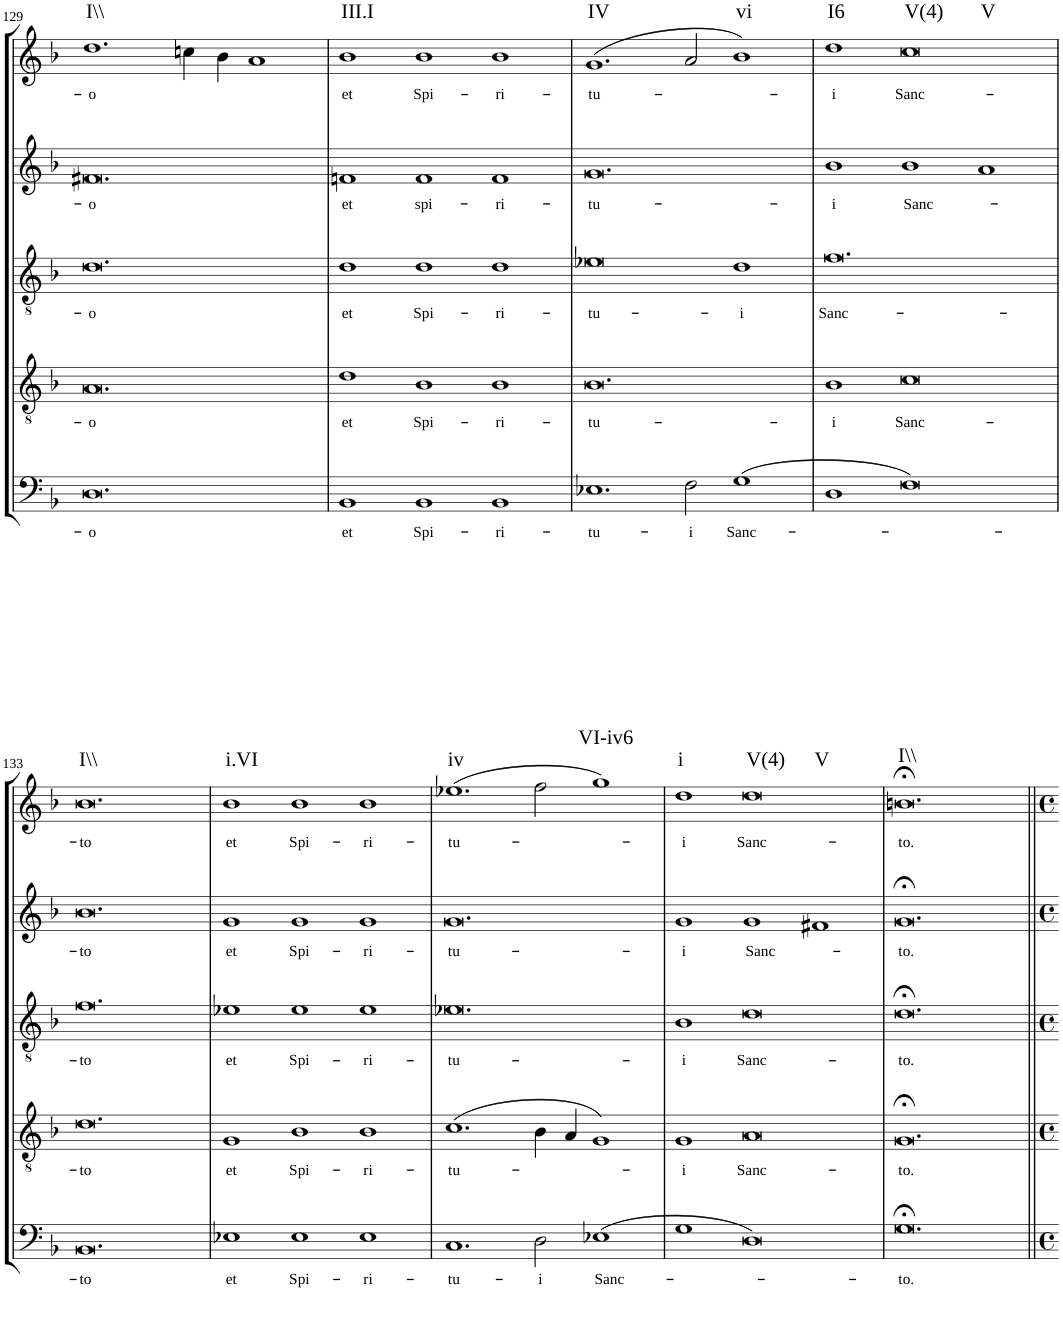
**kern	**text	**kern	**text	**kern	**text	**kern	**text	**kern	**text	**harte
*part5	*part5	*part4	*part4	*part3	*part3	*part2	*part2	*part1	*part1	*part1
*staff5	*staff5	*staff4	*staff4	*staff3	*staff3	*staff2	*staff2	*staff1	*staff1	*
*I"Basso	*	*I"Tenore	*	*I"Alto	*	*I"Alto	*	*I"Canto	*	*
!!LO:PB:g=z
*clefF4	*	*clefGv2	*	*clefGv2	*	*clefG2	*	*clefG2	*	*
*Trd7c12	*	*	*	*	*	*	*	*	*	*
*k[b-]	*	*k[b-]	*	*k[b-]	*	*k[b-]	*	*k[b-]	*	*
*F:	*	*F:	*	*F:	*	*F:	*	*F:	*	*
*M3/2	*	*M3/2	*	*M3/2	*	*M3/2	*	*M3/2	*	*
=129	=129	=129	=129	=129	=129	=129	=129	=129	=129	=129
!	!LO:LY:b	!	!LO:LY:b	!	!LO:LY:b	!	!LO:LY:b	!	!LO:LY:b	!LO:H:kt=I\\
[1.D	-o	[1.A	-o	[1.d	-o	[1.f#X	-o	1.dd	-o	N
1.ryy	.	1.ryy	.	1.ryy	.	1.ryy	.	4ccn\	.	.
.	.	.	.	.	.	.	.	4b-\	.	.
.	.	.	.	.	.	.	.	1a	.	.
=130	=130	=130	=130	=130	=130	=130	=130	=130	=130	=130
!	!LO:LY:b	!	!LO:LY:b	!	!LO:LY:b	!	!LO:LY:b	!	!LO:LY:b	!LO:H:kt=III.I
1BB-	et	1d	et	1d	et	1fn	et	1b-	et	N
!	!	!	!	!	!	!	!	!	!LO:LY:b	!
1.D]	.	1.A]	.	1.d]	.	1.f#]	.	[2b-	Spi-	.
.	.	.	.	.	.	.	.	2ryy	.	.
!	!	!	!	!	!	!	!	!	!LO:LY:b	!
.	.	.	.	.	.	.	.	1b-	-ri-	.
!	!LO:LY:b	!	!LO:LY:b	!	!LO:LY:b	!	!LO:LY:b	!	!	!
[2BB-	Spi-	[2B-	Spi-	[2d	Spi-	[2f	spi-	.	.	.
!	!LO:LY:b	!	!LO:LY:b	!	!LO:LY:b	!	!LO:LY:b	!	!	!
1BB-	-ri-	1B-	-ri-	1d	-ri-	1f	-ri-	1ryy	.	.
=131	=131	=131	=131	=131	=131	=131	=131	=131	=131	=131
!	!LO:LY:b	!	!LO:LY:b	!	!LO:LY:b	!	!LO:LY:b	!	!LO:LY:b	!LO:H:kt=IV
1.E-X	-tu-	[1.B-	-tu-	[1.e-X	-tu-	[1.g	-tu-	(>1.g	-tu-	N
2BB-]	.	2B-]	.	2d]	.	2f]	.	2b-]	.	.
!	!LO:LY:b	!	!	!	!LO:LY:b	!	!	!	!	!LO:H:kt=vi
2F\	-i	1.ryy	.	1d	-i	1.ryy	.	2a/	.	N
!	!LO:LY:b	!	!	!	!	!	!	!	!	!
(>1G	Sanc-	.	.	.	.	.	.	1b-)	.	.
.	.	.	.	2ryy	.	.	.	.	.	.
=132	=132	=132	=132	=132	=132	=132	=132	=132	=132	=132
!	!LO:LY:b	!	!LO:LY:b	!	!LO:LY:b	!	!LO:LY:b	!	!LO:LY:b	!LO:H:kt=I6
1D	-­-	1B-	-­i	[1.f	Sanc-	1b-	-­i	1dd	-­i	N
!	!	!	!	!	!	!	!	!	!LO:LY:b	!LO:H:n=1:kt=V(4)
!	!	!	!	!	!	!	!	!	!	!LO:H:n=2:kt=V
[2F)	.	1.B-]	.	.	.	1.g]	.	[2cc	Sanc-	N N
0ryy	.	.	.	2e-]	.	.	.	0ryy	.	.
.	.	.	.	0ryy	.	.	.	.	.	.
!	!	!	!LO:LY:b	!	!	!	!LO:LY:b	!	!	!
.	.	[2c	Sanc-	.	.	[2b-	Sanc-	.	.	.
.	.	1ryy	.	.	.	1a	.	.	.	.
2ryy	.	.	.	.	.	.	.	2ryy	.	.
!!LO:LB:g=z
=133	=133	=133	=133	=133	=133	=133	=133	=133	=133	=133
!	!LO:LY:b	!	!LO:LY:b	!	!LO:LY:b	!	!LO:LY:b	!	!LO:LY:b	!LO:H:kt=I\\
[1.BB-	-to	[1.d	-to	[1.f	-to	[1.b-	-to	[1.b-	-to	N
1.F]	.	1.c]	.	1.f]	.	2b-]	.	1.cc]	.	.
.	.	.	.	.	.	1ryy	.	.	.	.
=134	=134	=134	=134	=134	=134	=134	=134	=134	=134	=134
!	!LO:LY:b	!	!LO:LY:b	!	!LO:LY:b	!	!LO:LY:b	!	!LO:LY:b	!LO:H:kt=i.VI
1E-X	et	1G	et	1e-X	et	1g	et	1b-	et	N
1.BB-]	.	1.d]	.	1.f]	.	1.b-]	.	1.b-]	.	.
!	!LO:LY:b	!	!LO:LY:b	!	!LO:LY:b	!	!LO:LY:b	!	!LO:LY:b	!
[2E-	Spi-	[2B-	Spi-	[2e-	Spi-	[2g	Spi-	[2b-	Spi-	.
!	!LO:LY:b	!	!LO:LY:b	!	!LO:LY:b	!	!LO:LY:b	!	!LO:LY:b	!
1E-	-ri-	1B-	-ri-	1e-	-ri-	1g	-ri-	1b-	-ri-	.
=135	=135	=135	=135	=135	=135	=135	=135	=135	=135	=135
!	!LO:LY:b	!	!LO:LY:b	!	!LO:LY:b	!	!LO:LY:b	!	!LO:LY:b	!LO:H:kt=iv
1.C	-tu-	(>1.c	-tu-	[1.e-X	-tu-	[1.g	-tu-	(>1.ee-X	-tu-	N
2E-]	.	2B-]	.	2e-]	.	2g]	.	2b-]	.	.
!	!LO:LY:b	!	!	!	!	!	!	!	!	!LO:H:kt=VI-iv6
2D\	-i	4B-\	.	1.ryy	.	1.ryy	.	2ff\	.	N
.	.	4A/	.	.	.	.	.	.	.	.
!	!LO:LY:b	!	!	!	!	!	!	!	!	!
(>1E-X	Sanc-	1G)	.	.	.	.	.	1gg)	.	.
=136	=136	=136	=136	=136	=136	=136	=136	=136	=136	=136
!	!	!	!LO:LY:b	!	!LO:LY:b	!	!LO:LY:b	!	!LO:LY:b	!LO:H:kt=i
1G	.	1G	-i	1B-	-i	1g	-i	1dd	-i	N
!	!	!	!LO:LY:b	!	!	!	!	!	!LO:LY:b	!LO:H:n=1:kt=V(4)
!	!	!	!	!	!	!	!	!	!	!LO:H:n=2:kt=V
[2D)	.	[2A	Sanc-	1.e-]	.	1.g]	.	[2dd	Sanc-	N N
0ryy	.	0ryy	.	.	.	.	.	0ryy	.	.
!	!	!	!	!	!LO:LY:b	!	!LO:LY:b	!	!	!
.	.	.	.	[2d	Sanc-	[2g	Sanc-	.	.	.
.	.	.	.	1ryy	.	1f#X	.	.	.	.
2ryy	.	2ryy	.	.	.	.	.	2ryy	.	.
=137	=137	=137	=137	=137	=137	=137	=137	=137	=137	=137
!	!LO:LY:b	!	!LO:LY:b	!	!LO:LY:b	!	!LO:LY:b	!	!LO:LY:b	!LO:H:kt=I\\
[1.G	-to.	[1.G	-to.	[1.d	-to.	[1.g	-to.	[1.bn	-to.	N
1.D]	.	1.A]	.	1.d]	.	2g]	.	1.dd]	.	.
.	.	.	.	.	.	1ryy	.	.	.	.
=138||	=138||	=138||	=138||	=138||	=138||	=138||	=138||	=138||	=138||	=138||
1.G;<]	.	1.G;<]	.	1.d;<]	.	1.g;<]	.	1.b;<]	.	.
=	=	=	=	=	=	=	=	=	=	=
*-	*-	*-	*-	*-	*-	*-	*-	*-	*-	*-
